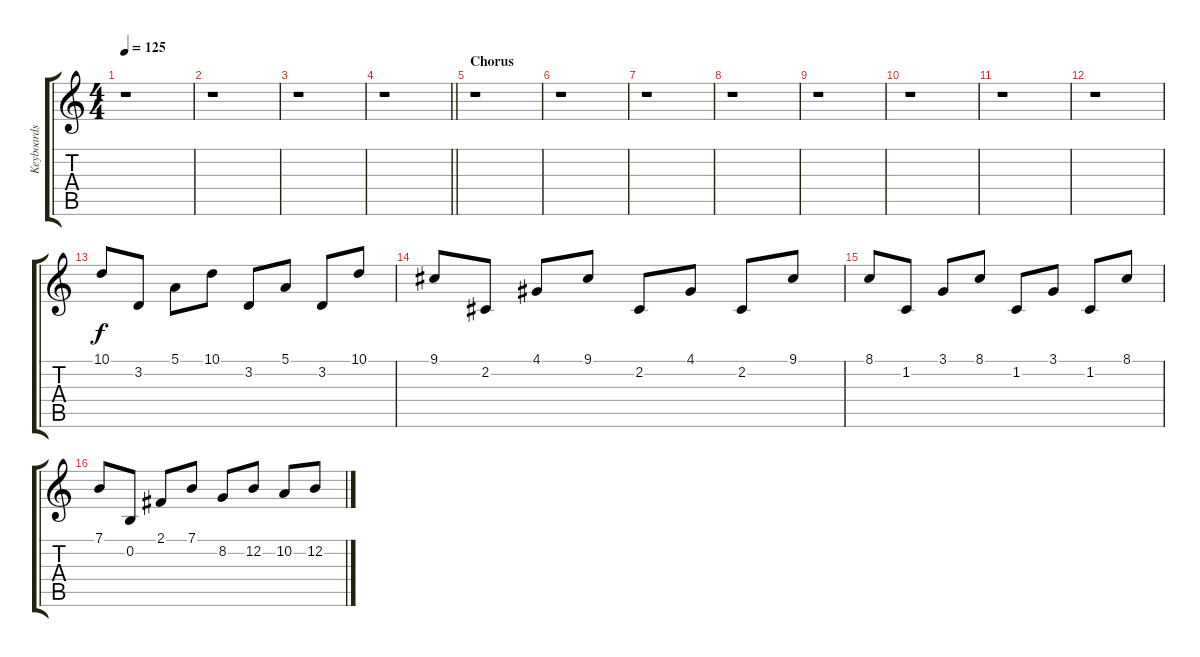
\track ("Keyboards " "Keyboards ") {instrument pad1newage}
\staff {score tabs}
\tuning (E4 B3 G3 D3 A2 E2) {hide}
\ts (4 4)
\tempo 125
\clef g2
\ks c
r.1{dy f} |
r.1 |
r.1 |
\barLineRight lightlight
r.1 |
\section ("" "Chorus ")
r.1 |
r.1 |
r.1 |
r.1 |
r.1 |
r.1 |
r.1 |
r.1 |
10.1.8 3.2.8 5.1.8 10.1.8 3.2.8 5.1.8 3.2.8 10.1.8 |
9.1.8 2.2.8 4.1.8 9.1.8 2.2.8 4.1.8 2.2.8 9.1.8 |
8.1.8 1.2.8 3.1.8 8.1.8 1.2.8 3.1.8 1.2.8 8.1.8 |
7.1.8 0.2.8 2.1.8 7.1.8 8.2.8 12.2.8 10.2.8 12.2.8
